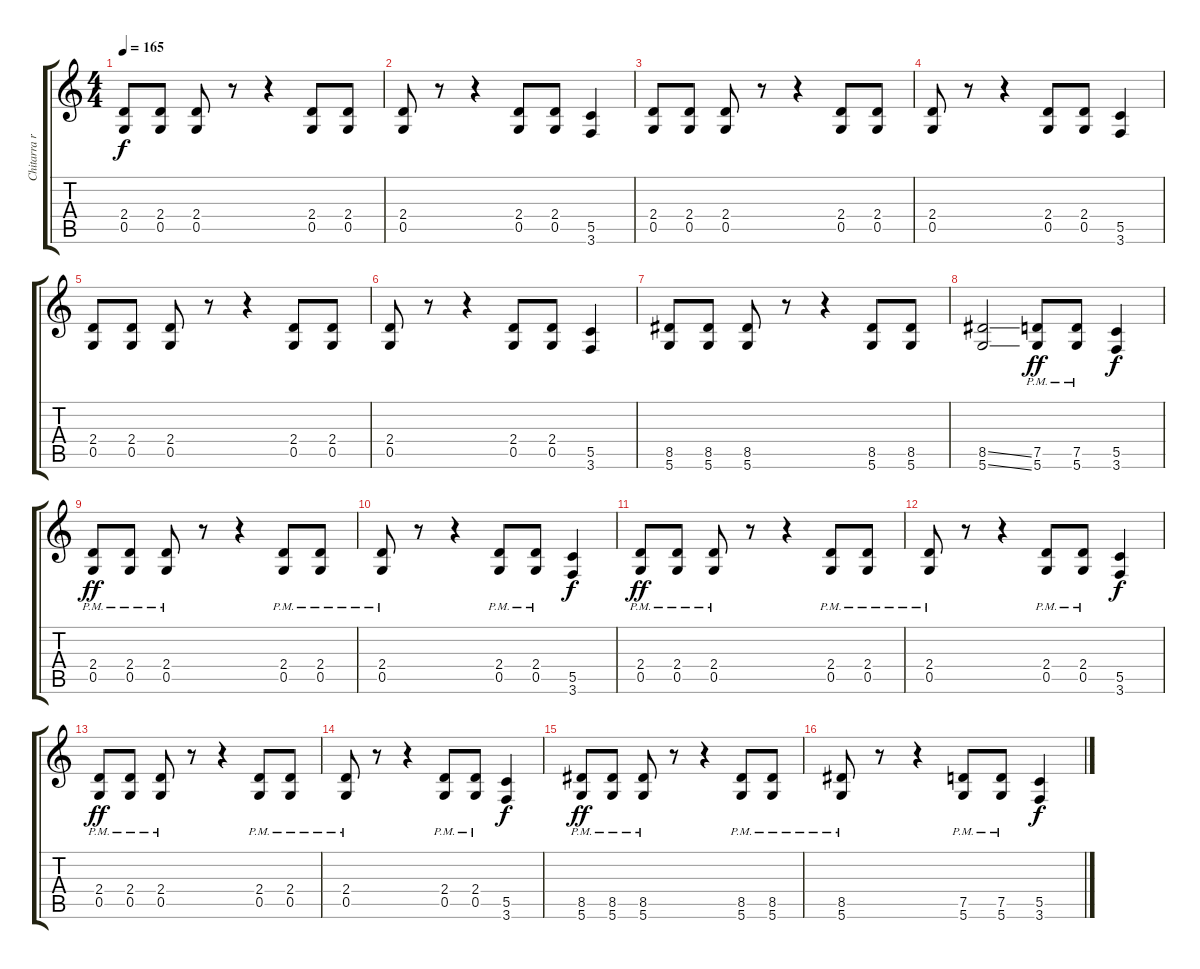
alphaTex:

\track ("Chitarra ritmica 2" "Chitarra r") {instrument distortionguitar}
\staff {score tabs}
\tuning (D4 A3 F3 C3 G2 D2) {hide}
\ts (4 4)
\tempo 165
\clef g2
\ks c
(2.4 0.5).8{dy f} (2.4 0.5).8 (2.4 0.5).8 r.8 r.4 (2.4 0.5).8 (2.4 0.5).8 |
(2.4 0.5).8 r.8 r.4 (2.4 0.5).8 (2.4 0.5).8 (5.5 3.6).4 |
(2.4 0.5).8 (2.4 0.5).8 (2.4 0.5).8 r.8 r.4 (2.4 0.5).8 (2.4 0.5).8 |
(2.4 0.5).8 r.8 r.4 (2.4 0.5).8 (2.4 0.5).8 (5.5 3.6).4 |
(2.4 0.5).8 (2.4 0.5).8 (2.4 0.5).8 r.8 r.4 (2.4 0.5).8 (2.4 0.5).8 |
(2.4 0.5).8 r.8 r.4 (2.4 0.5).8 (2.4 0.5).8 (5.5 3.6).4 |
(8.5 5.6).8 (8.5 5.6).8 (8.5 5.6).8 r.8 r.4 (8.5 5.6).8 (8.5 5.6).8 |
(8.5{ss} 5.6{ss}).2 (7.5{pm} 5.6{pm}).8{dy ff} (7.5{pm} 5.6{pm}).8 (5.5 3.6).4{dy f} |
(2.4{pm} 0.5{pm}).8{dy ff} (2.4{pm} 0.5{pm}).8 (2.4{pm} 0.5{pm}).8 r.8 r.4 (2.4{pm} 0.5{pm}).8 (2.4{pm} 0.5{pm}).8 |
(2.4{pm} 0.5{pm}).8 r.8 r.4 (2.4{pm} 0.5{pm}).8 (2.4{pm} 0.5{pm}).8 (5.5 3.6).4{dy f} |
(2.4{pm} 0.5{pm}).8{dy ff} (2.4{pm} 0.5{pm}).8 (2.4{pm} 0.5{pm}).8 r.8 r.4 (2.4{pm} 0.5{pm}).8 (2.4{pm} 0.5{pm}).8 |
(2.4{pm} 0.5{pm}).8 r.8 r.4 (2.4{pm} 0.5{pm}).8 (2.4{pm} 0.5{pm}).8 (5.5 3.6).4{dy f} |
(2.4{pm} 0.5{pm}).8{dy ff} (2.4{pm} 0.5{pm}).8 (2.4{pm} 0.5{pm}).8 r.8 r.4 (2.4{pm} 0.5{pm}).8 (2.4{pm} 0.5{pm}).8 |
(2.4{pm} 0.5{pm}).8 r.8 r.4 (2.4{pm} 0.5{pm}).8 (2.4{pm} 0.5{pm}).8 (5.5 3.6).4{dy f} |
(8.5{pm} 5.6{pm}).8{dy ff} (8.5{pm} 5.6{pm}).8 (8.5{pm} 5.6{pm}).8 r.8 r.4 (8.5{pm} 5.6{pm}).8 (8.5{pm} 5.6{pm}).8 |
(8.5{pm} 5.6{pm}).8 r.8 r.4 (7.5{pm} 5.6{pm}).8 (7.5{pm} 5.6{pm}).8 (5.5 3.6).4{dy f}
